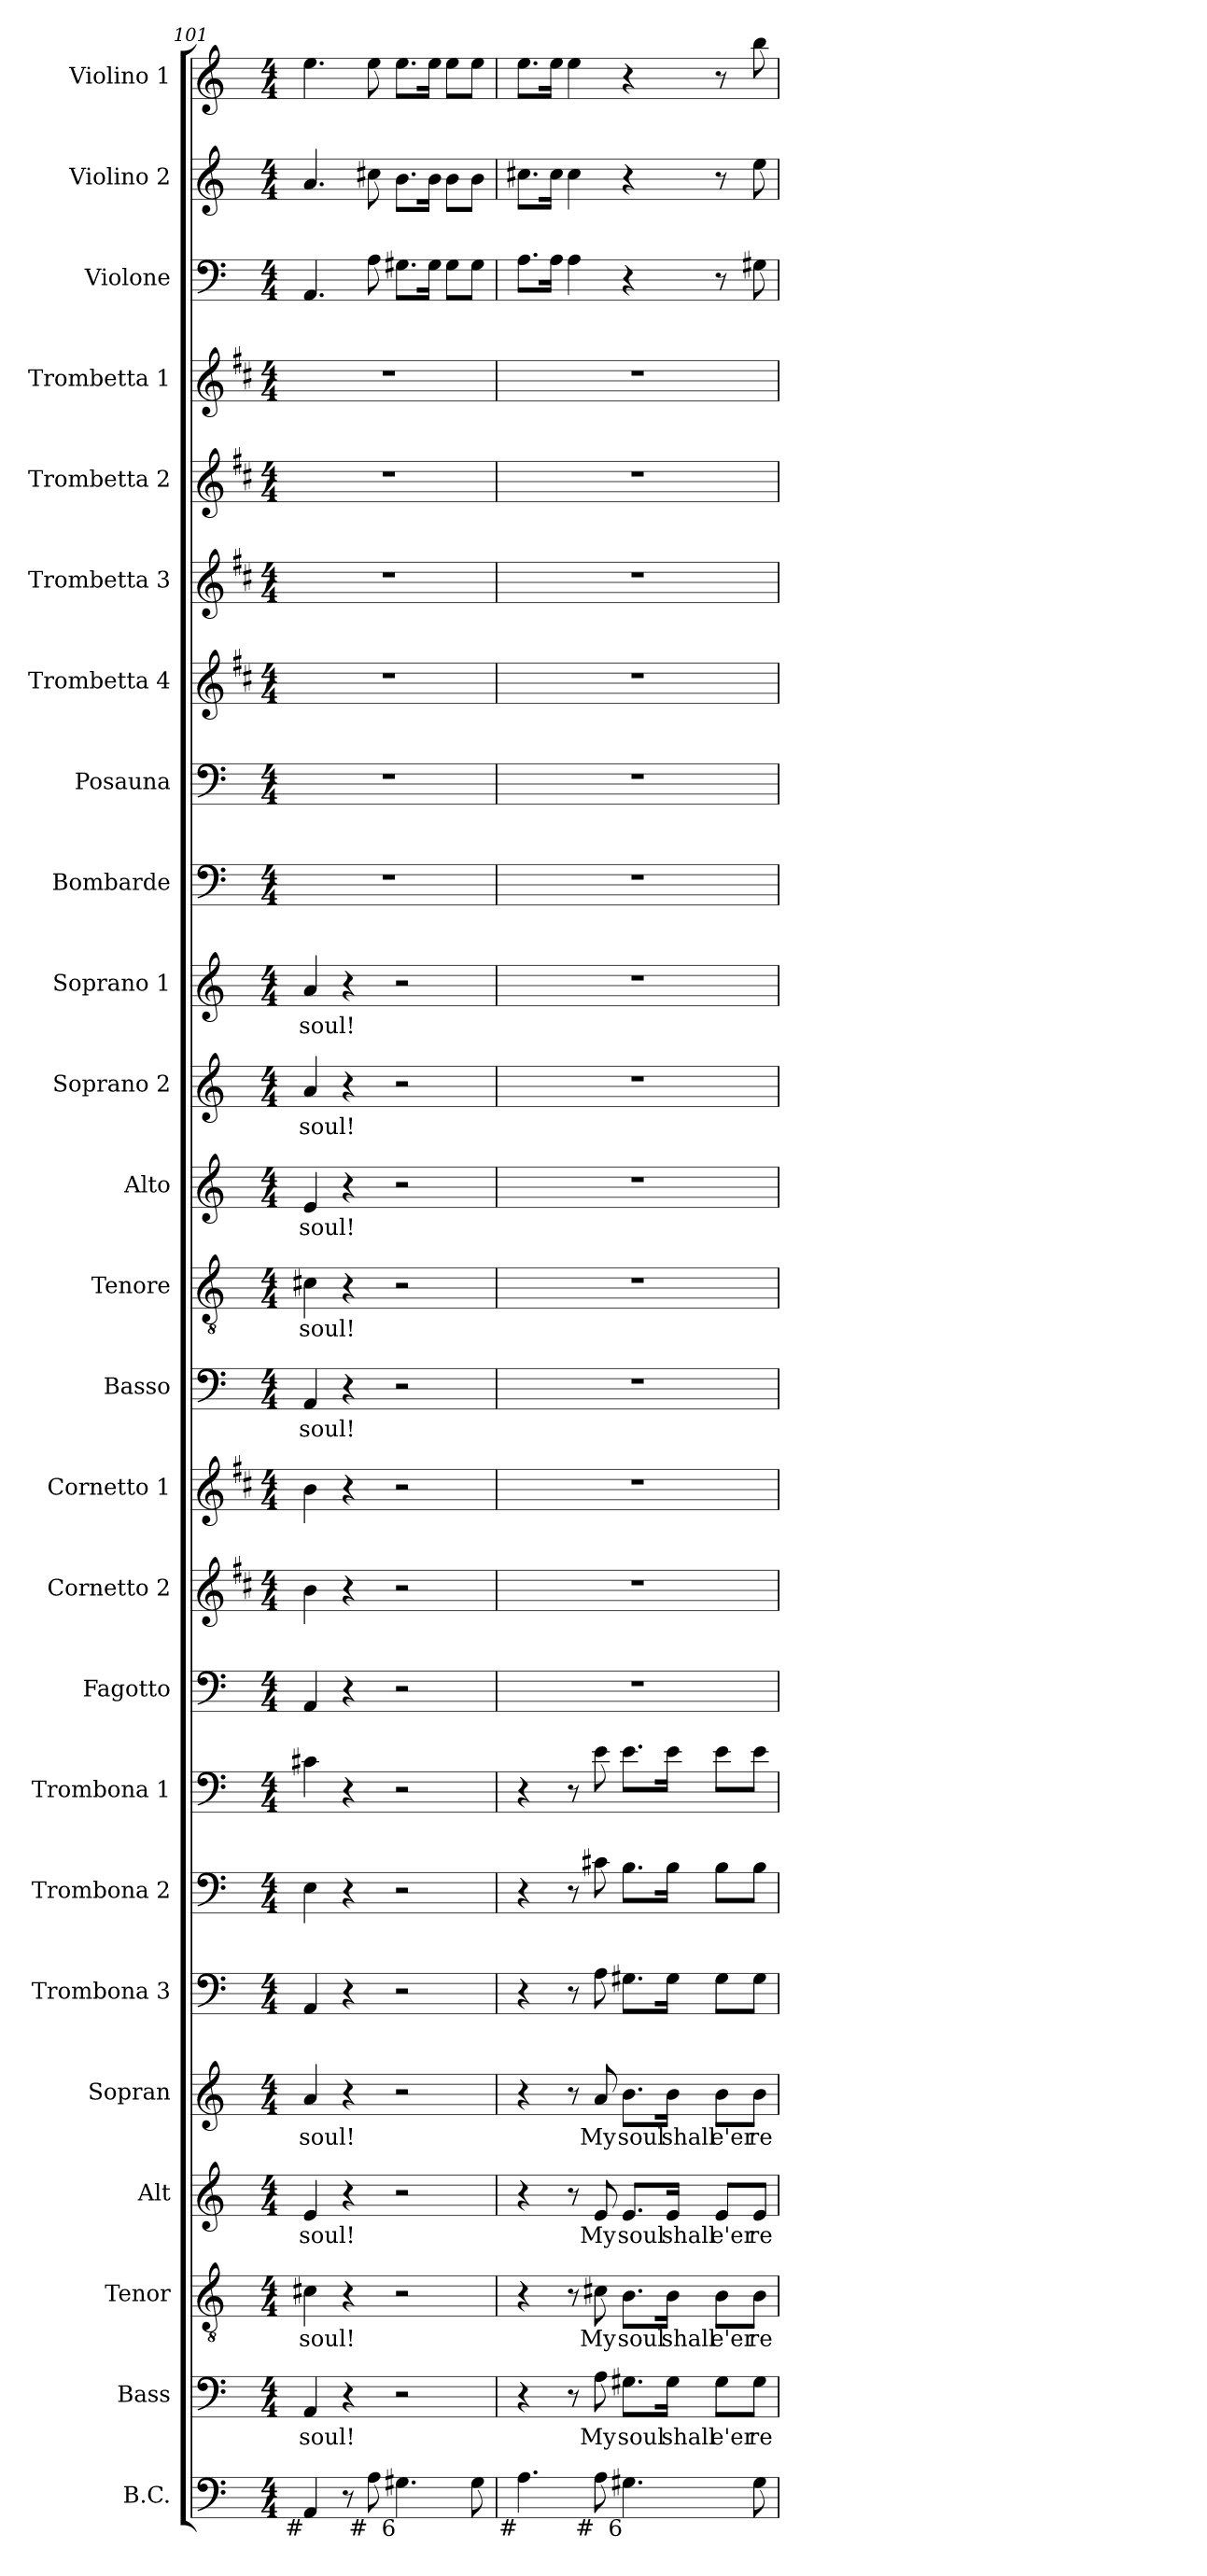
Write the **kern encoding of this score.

**kern	**kern	**text	**kern	**text	**kern	**text	**kern	**text	**kern	**kern	**kern	**kern	**kern	**kern	**kern	**text	**kern	**text	**kern	**text	**kern	**text	**kern	**text	**kern	**kern	**kern	**kern	**kern	**kern	**kern	**kern	**kern
*part25	*part24	*part24	*part23	*part23	*part22	*part22	*part21	*part21	*part20	*part19	*part18	*part17	*part16	*part15	*part14	*part14	*part13	*part13	*part12	*part12	*part11	*part11	*part10	*part10	*part9	*part8	*part7	*part6	*part5	*part4	*part3	*part2	*part1
*staff25	*staff24	*staff24	*staff23	*staff23	*staff22	*staff22	*staff21	*staff21	*staff20	*staff19	*staff18	*staff17	*staff16	*staff15	*staff14	*staff14	*staff13	*staff13	*staff12	*staff12	*staff11	*staff11	*staff10	*staff10	*staff9	*staff8	*staff7	*staff6	*staff5	*staff4	*staff3	*staff2	*staff1
*I"B.C.	*I"Bass	*	*I"Tenor	*	*I"Alt	*	*I"Sopran	*	*I"Trombona 3	*I"Trombona 2	*I"Trombona 1	*I"Fagotto	*I"Cornetto 2	*I"Cornetto 1	*I"Basso	*	*I"Tenore	*	*I"Alto	*	*I"Soprano 2	*	*I"Soprano 1	*	*I"Bombarde	*I"Posauna	*I"Trombetta 4	*I"Trombetta 3	*I"Trombetta 2	*I"Trombetta 1	*I"Violone	*I"Violino 2	*I"Violino 1
*I'B.C.	*I'B.	*	*I'T.	*	*I'A.	*	*I'S.	*	*I'Tbn. 2	*I'Tbn. 2	*I'Tbn. 1	*I'Fag.	*I'Cor. 2	*I'Cor. 1	*I'B.	*	*I'T.	*	*I'A.	*	*I'S.	*	*I'S.	*	*	*	*	*	*	*	*	*I'Vl. 2	*I'Vl. 1
*clefF4	*clefF4	*	*clefGv2	*	*clefG2	*	*clefG2	*	*clefF4	*clefF4	*clefF4	*clefF4	*clefG2	*clefG2	*clefF4	*	*clefGv2	*	*clefG2	*	*clefG2	*	*clefG2	*	*clefF4	*clefF4	*clefG2	*clefG2	*clefG2	*clefG2	*clefF4	*clefG2	*clefG2
*	*	*	*ITrd7c12	*	*	*	*	*	*	*	*	*	*ITrd1c2	*ITrd1c2	*	*	*ITrd7c12	*	*	*	*	*	*	*	*	*	*ITrd1c2	*ITrd1c2	*ITrd1c2	*ITrd1c2	*	*	*
*k[]	*k[]	*	*k[]	*	*k[]	*	*k[]	*	*k[]	*k[]	*k[]	*k[]	*k[]	*k[]	*k[]	*	*k[]	*	*k[]	*	*k[]	*	*k[]	*	*k[]	*k[]	*k[]	*k[]	*k[]	*k[]	*k[]	*k[]	*k[]
*C:	*C:	*	*C:	*	*C:	*	*C:	*	*C:	*C:	*C:	*C:	*C:	*C:	*C:	*	*C:	*	*C:	*	*C:	*	*C:	*	*C:	*C:	*C:	*C:	*C:	*C:	*C:	*C:	*C:
*M4/4	*M4/4	*	*M4/4	*	*M4/4	*	*M4/4	*	*M4/4	*M4/4	*M4/4	*M4/4	*M4/4	*M4/4	*M4/4	*	*M4/4	*	*M4/4	*	*M4/4	*	*M4/4	*	*M4/4	*M4/4	*M4/4	*M4/4	*M4/4	*M4/4	*M4/4	*M4/4	*M4/4
=101	=101	=101	=101	=101	=101	=101	=101	=101	=101	=101	=101	=101	=101	=101	=101	=101	=101	=101	=101	=101	=101	=101	=101	=101	=101	=101	=101	=101	=101	=101	=101	=101	=101
!	!	!LO:LY:b:color=#000000	!	!	!	!	!	!	!	!	!	!	!	!	!	!	!	!	!	!	!	!	!	!	!	!	!	!	!	!	!	!	!
!	!	!	!	!LO:LY:b:color=#000000	!	!	!	!	!	!	!	!	!	!	!	!	!	!	!	!	!	!	!	!	!	!	!	!	!	!	!	!	!
!	!	!	!	!	!	!LO:LY:b:color=#000000	!	!	!	!	!	!	!	!	!	!	!	!	!	!	!	!	!	!	!	!	!	!	!	!	!	!	!
!	!	!	!	!	!	!	!	!LO:LY:b:color=#000000	!	!	!	!	!	!	!	!	!	!	!	!	!	!	!	!	!	!	!	!	!	!	!	!	!
!	!	!	!	!	!	!	!	!	!	!	!	!	!	!	!	!LO:LY:b:color=#000000	!	!	!	!	!	!	!	!	!	!	!	!	!	!	!	!	!
!	!	!	!	!	!	!	!	!	!	!	!	!	!	!	!	!	!	!LO:LY:b:color=#000000	!	!	!	!	!	!	!	!	!	!	!	!	!	!	!
!	!	!	!	!	!	!	!	!	!	!	!	!	!	!	!	!	!	!	!	!LO:LY:b:color=#000000	!	!	!	!	!	!	!	!	!	!	!	!	!
!	!	!	!	!	!	!	!	!	!	!	!	!	!	!	!	!	!	!	!	!	!	!LO:LY:b:color=#000000	!	!	!	!	!	!	!	!	!	!	!
!LO:TX:b:rj:t=#	!	!	!	!	!	!	!	!	!	!	!	!	!	!	!	!	!	!	!	!	!	!	!	!	!	!	!	!	!	!	!	!	!
!	!	!	!	!	!	!	!	!	!	!	!	!	!	!	!	!	!	!	!	!	!	!	!	!LO:LY:b:color=#000000	!	!	!	!	!	!	!	!	!
4AAi/	4AAi/	soul!	4C#Xi\	soul!	4ei/	soul!	4ai/	soul!	4AAi/	4Ei\	4c#Xi\	4AAi/	4ai\	4ai\	4AAi/	soul!	4C#Xi\	soul!	4ei/	soul!	4ai/	soul!	4ai/	soul!	1r	1r	1r	1r	1r	1r	4.AAi/	4.ai/	4.eei\
8r	4r	.	4r	.	4r	.	4r	.	4r	4r	4r	4r	4r	4r	4r	.	4r	.	4r	.	4r	.	4r	.	.	.	.	.	.	.	.	.	.
!LO:TX:b:rj:t=#	!	!	!	!	!	!	!	!	!	!	!	!	!	!	!	!	!	!	!	!	!	!	!	!	!	!	!	!	!	!	!	!	!
8Ai\	.	.	.	.	.	.	.	.	.	.	.	.	.	.	.	.	.	.	.	.	.	.	.	.	.	.	.	.	.	.	8Ai\	8cc#Xi\	8eei\
!LO:TX:b:rj:t=6	!	!	!	!	!	!	!	!	!	!	!	!	!	!	!	!	!	!	!	!	!	!	!	!	!	!	!	!	!	!	!	!	!
4.G#Xi\	2r	.	2r	.	2r	.	2r	.	2r	2r	2r	2r	2r	2r	2r	.	2r	.	2r	.	2r	.	2r	.	.	.	.	.	.	.	8.G#Xi\L	8.bi\L	8.eei\L
.	.	.	.	.	.	.	.	.	.	.	.	.	.	.	.	.	.	.	.	.	.	.	.	.	.	.	.	.	.	.	16G#i\Jk	16bi\Jk	16eei\Jk
.	.	.	.	.	.	.	.	.	.	.	.	.	.	.	.	.	.	.	.	.	.	.	.	.	.	.	.	.	.	.	8G#i\L	8bi\L	8eei\L
8G#i\	.	.	.	.	.	.	.	.	.	.	.	.	.	.	.	.	.	.	.	.	.	.	.	.	.	.	.	.	.	.	8G#i\J	8bi\J	8eei\J
=102	=102	=102	=102	=102	=102	=102	=102	=102	=102	=102	=102	=102	=102	=102	=102	=102	=102	=102	=102	=102	=102	=102	=102	=102	=102	=102	=102	=102	=102	=102	=102	=102	=102
!LO:TX:b:rj:t=#	!	!	!	!	!	!	!	!	!	!	!	!	!	!	!	!	!	!	!	!	!	!	!	!	!	!	!	!	!	!	!	!	!
4.Ai\	4r	.	4r	.	4r	.	4r	.	4r	4r	4r	1r	1r	1r	1r	.	1r	.	1r	.	1r	.	1r	.	1r	1r	1r	1r	1r	1r	8.Ai\L	8.cc#Xi\L	8.eei\L
.	.	.	.	.	.	.	.	.	.	.	.	.	.	.	.	.	.	.	.	.	.	.	.	.	.	.	.	.	.	.	16Ai\Jk	16cc#i\Jk	16eei\Jk
.	8r	.	8r	.	8r	.	8r	.	8r	8r	8r	.	.	.	.	.	.	.	.	.	.	.	.	.	.	.	.	.	.	.	4Ai\	4cc#i\	4eei\
!	!	!LO:LY:b:color=#000000	!	!	!	!	!	!	!	!	!	!	!	!	!	!	!	!	!	!	!	!	!	!	!	!	!	!	!	!	!	!	!
!	!	!	!	!LO:LY:b:color=#000000	!	!	!	!	!	!	!	!	!	!	!	!	!	!	!	!	!	!	!	!	!	!	!	!	!	!	!	!	!
!	!	!	!	!	!	!LO:LY:b:color=#000000	!	!	!	!	!	!	!	!	!	!	!	!	!	!	!	!	!	!	!	!	!	!	!	!	!	!	!
!LO:TX:b:rj:t=#	!	!	!	!	!	!	!	!	!	!	!	!	!	!	!	!	!	!	!	!	!	!	!	!	!	!	!	!	!	!	!	!	!
!	!	!	!	!	!	!	!	!LO:LY:b:color=#000000	!	!	!	!	!	!	!	!	!	!	!	!	!	!	!	!	!	!	!	!	!	!	!	!	!
8Ai\	8Ai\	My	8C#Xi\	My	8ei/	My	8ai/	My	8Ai\	8c#Xi\	8ei\	.	.	.	.	.	.	.	.	.	.	.	.	.	.	.	.	.	.	.	.	.	.
!	!	!LO:LY:b:color=#000000	!	!	!	!	!	!	!	!	!	!	!	!	!	!	!	!	!	!	!	!	!	!	!	!	!	!	!	!	!	!	!
!	!	!	!	!LO:LY:b:color=#000000	!	!	!	!	!	!	!	!	!	!	!	!	!	!	!	!	!	!	!	!	!	!	!	!	!	!	!	!	!
!	!	!	!	!	!	!LO:LY:b:color=#000000	!	!	!	!	!	!	!	!	!	!	!	!	!	!	!	!	!	!	!	!	!	!	!	!	!	!	!
!LO:TX:b:rj:t=6	!	!	!	!	!	!	!	!	!	!	!	!	!	!	!	!	!	!	!	!	!	!	!	!	!	!	!	!	!	!	!	!	!
!	!	!	!	!	!	!	!	!LO:LY:b:color=#000000	!	!	!	!	!	!	!	!	!	!	!	!	!	!	!	!	!	!	!	!	!	!	!	!	!
4.G#Xi\	8.G#Xi\L	soul	8.BBi\L	soul	8.ei/L	soul	8.bi\L	soul	8.G#Xi\L	8.Bi\L	8.ei\L	.	.	.	.	.	.	.	.	.	.	.	.	.	.	.	.	.	.	.	4r	4r	4r
!	!	!LO:LY:b:color=#000000	!	!	!	!	!	!	!	!	!	!	!	!	!	!	!	!	!	!	!	!	!	!	!	!	!	!	!	!	!	!	!
!	!	!	!	!LO:LY:b:color=#000000	!	!	!	!	!	!	!	!	!	!	!	!	!	!	!	!	!	!	!	!	!	!	!	!	!	!	!	!	!
!	!	!	!	!	!	!LO:LY:b:color=#000000	!	!	!	!	!	!	!	!	!	!	!	!	!	!	!	!	!	!	!	!	!	!	!	!	!	!	!
!	!	!	!	!	!	!	!	!LO:LY:b:color=#000000	!	!	!	!	!	!	!	!	!	!	!	!	!	!	!	!	!	!	!	!	!	!	!	!	!
.	16G#i\Jk	shall	16BBi\Jk	shall	16ei/Jk	shall	16bi\Jk	shall	16G#i\Jk	16Bi\Jk	16ei\Jk	.	.	.	.	.	.	.	.	.	.	.	.	.	.	.	.	.	.	.	.	.	.
!	!	!LO:LY:b:color=#000000	!	!	!	!	!	!	!	!	!	!	!	!	!	!	!	!	!	!	!	!	!	!	!	!	!	!	!	!	!	!	!
!	!	!	!	!LO:LY:b:color=#000000	!	!	!	!	!	!	!	!	!	!	!	!	!	!	!	!	!	!	!	!	!	!	!	!	!	!	!	!	!
!	!	!	!	!	!	!LO:LY:b:color=#000000	!	!	!	!	!	!	!	!	!	!	!	!	!	!	!	!	!	!	!	!	!	!	!	!	!	!	!
!	!	!	!	!	!	!	!	!LO:LY:b:color=#000000	!	!	!	!	!	!	!	!	!	!	!	!	!	!	!	!	!	!	!	!	!	!	!	!	!
.	8G#i\L	e'er	8BBi\L	e'er	8ei/L	e'er	8bi\L	e'er	8G#i\L	8Bi\L	8ei\L	.	.	.	.	.	.	.	.	.	.	.	.	.	.	.	.	.	.	.	8r	8r	8r
!	!	!LO:LY:b:color=#000000	!	!	!	!	!	!	!	!	!	!	!	!	!	!	!	!	!	!	!	!	!	!	!	!	!	!	!	!	!	!	!
!	!	!	!	!LO:LY:b:color=#000000	!	!	!	!	!	!	!	!	!	!	!	!	!	!	!	!	!	!	!	!	!	!	!	!	!	!	!	!	!
!	!	!	!	!	!	!LO:LY:b:color=#000000	!	!	!	!	!	!	!	!	!	!	!	!	!	!	!	!	!	!	!	!	!	!	!	!	!	!	!
!	!	!	!	!	!	!	!	!LO:LY:b:color=#000000	!	!	!	!	!	!	!	!	!	!	!	!	!	!	!	!	!	!	!	!	!	!	!	!	!
8G#i\	8G#i\J	re-	8BBi\J	re-	8ei/J	re-	8bi\J	re-	8G#i\J	8Bi\J	8ei\J	.	.	.	.	.	.	.	.	.	.	.	.	.	.	.	.	.	.	.	8G#Xi\	8eei\	8bbi\
=	=	=	=	=	=	=	=	=	=	=	=	=	=	=	=	=	=	=	=	=	=	=	=	=	=	=	=	=	=	=	=	=	=
*-	*-	*-	*-	*-	*-	*-	*-	*-	*-	*-	*-	*-	*-	*-	*-	*-	*-	*-	*-	*-	*-	*-	*-	*-	*-	*-	*-	*-	*-	*-	*-	*-	*-
